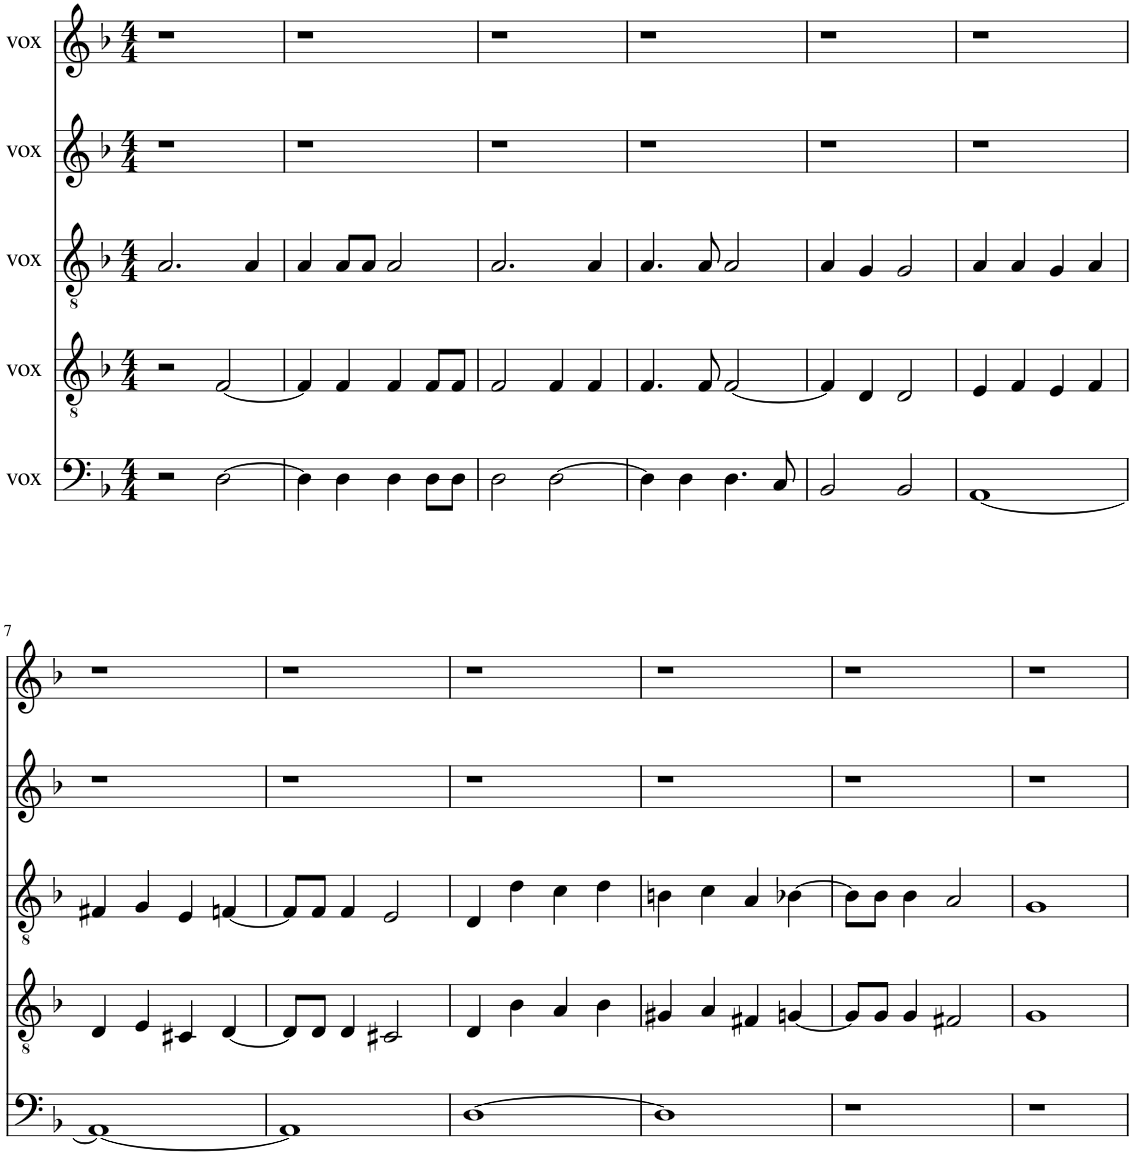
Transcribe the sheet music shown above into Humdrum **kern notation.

**kern	**kern	**kern	**kern	**kern
*part5	*part4	*part3	*part2	*part1
*staff5	*staff4	*staff3	*staff2	*staff1
*I"vox	*I"vox	*I"vox	*I"vox	*I"vox
*clefF4	*clefGv2	*clefGv2	*clefG2	*clefG2
*k[b-]	*k[b-]	*k[b-]	*k[b-]	*k[b-]
*M4/4	*M4/4	*M4/4	*M4/4	*M4/4
=1	=1	=1	=1	=1
2r	2r	2.A/	1r	1r
[2D\	[2F/	.	.	.
.	.	4A/	.	.
=2	=2	=2	=2	=2
4D\]	4F/]	4A/	1r	1r
4D\	4F/	8A/L	.	.
.	.	8A/J	.	.
4D\	4F/	2A/	.	.
8D\L	8F/L	.	.	.
8D\J	8F/J	.	.	.
=3	=3	=3	=3	=3
2D\	2F/	2.A/	1r	1r
[2D\	4F/	.	.	.
.	4F/	4A/	.	.
=4	=4	=4	=4	=4
4D\]	4.F/	4.A/	1r	1r
4D\	.	.	.	.
.	8F/	8A/	.	.
4.D\	[2F/	2A/	.	.
8C/	.	.	.	.
=5	=5	=5	=5	=5
2BB-/	4F/]	4A/	1r	1r
.	4D/	4G/	.	.
2BB-/	2D/	2G/	.	.
=6	=6	=6	=6	=6
[1AA	4E/	4A/	1r	1r
.	4F/	4A/	.	.
.	4E/	4G/	.	.
.	4F/	4A/	.	.
!!LO:LB:g=z
=7	=7	=7	=7	=7
1AA_	4D/	4F#X/	1r	1r
.	4E/	4G/	.	.
.	4C#X/	4E/	.	.
.	[4D/	[4Fn/	.	.
=8	=8	=8	=8	=8
1AA]	8D/L]	8F/L]	1r	1r
.	8D/J	8F/J	.	.
.	4D/	4F/	.	.
.	2C#X/	2E/	.	.
=9	=9	=9	=9	=9
[1D	4D/	4D/	1r	1r
.	4B-\	4d\	.	.
.	4A/	4c\	.	.
.	4B-\	4d\	.	.
=10	=10	=10	=10	=10
1D]	4G#X/	4Bn\	1r	1r
.	4A/	4c\	.	.
.	4F#X/	4A/	.	.
.	[4Gn/	[4B-X\	.	.
=11	=11	=11	=11	=11
1r	8G/L]	8B-\L]	1r	1r
.	8G/J	8B-\J	.	.
.	4G/	4B-\	.	.
.	2F#X/	2A/	.	.
=12	=12	=12	=12	=12
1r	1G	1G	1r	1r
=	=	=	=	=
*-	*-	*-	*-	*-
